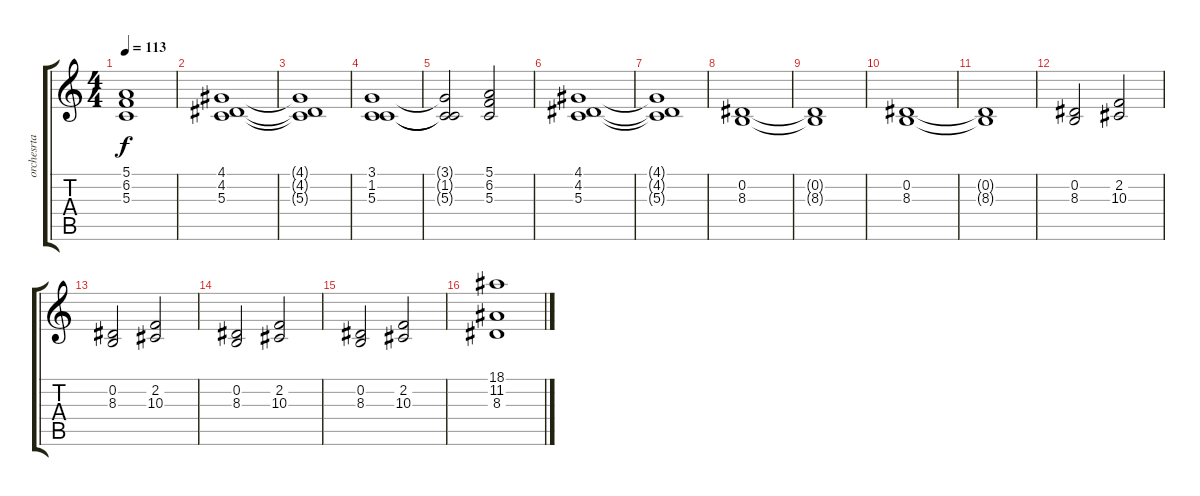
\track ("orchesrta" "orchesrta") {instrument choiraahs}
\staff {score tabs}
\tuning (E4 B3 G3 D3 A2 E2) {hide}
\ts (4 4)
\tempo 113
\clef g2
\ks c
(5.1{t} 6.2{t} 5.3{t}).1{dy f} |
(4.1 4.2 5.3).1 |
(4.1{t} 4.2{t} 5.3{t}).1 |
(3.1 1.2 5.3).1 |
(3.1{t} 1.2{t} 5.3{t}).2 (5.1 6.2 5.3).2 |
(4.1 4.2 5.3).1 |
(4.1{t} 4.2{t} 5.3{t}).1 |
(0.2 8.3).1 |
(0.2{t} 8.3{t}).1 |
(0.2 8.3).1 |
(0.2{t} 8.3{t}).1 |
(0.2 8.3).2 (2.2 10.3).2 |
(0.2 8.3).2 (2.2 10.3).2 |
(0.2 8.3).2 (2.2 10.3).2 |
(0.2 8.3).2 (2.2 10.3).2 |
(18.1 11.2 8.3).1
